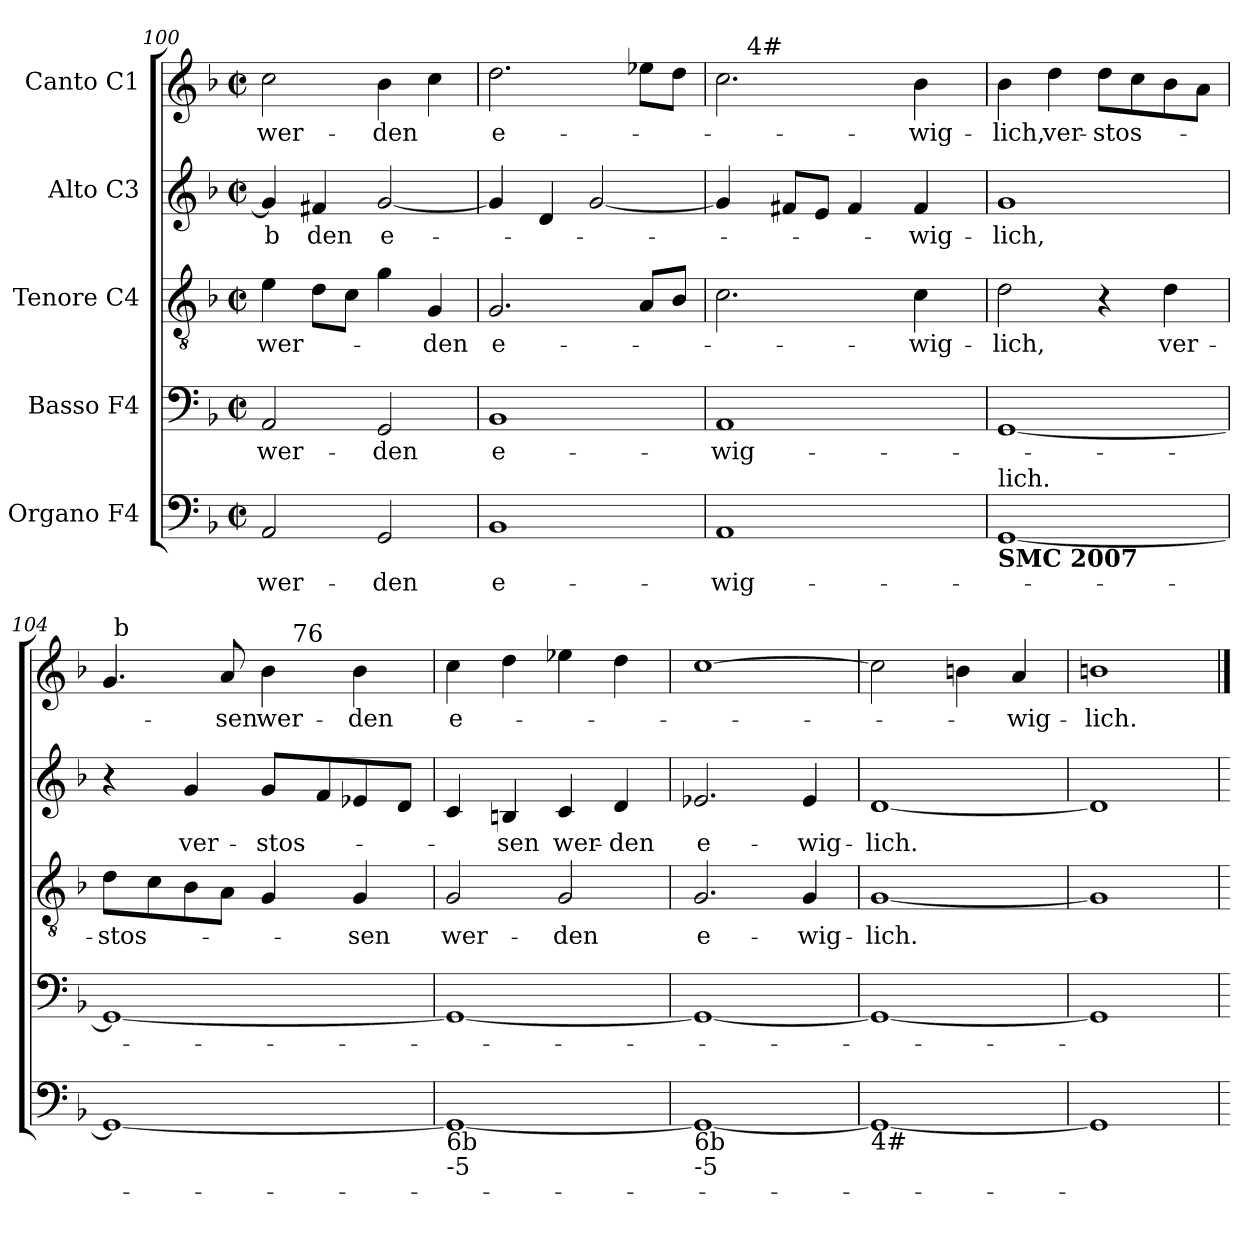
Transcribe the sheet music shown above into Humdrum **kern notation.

**kern	**text	**kern	**text	**kern	**text	**kern	**text	**kern	**text
*part5	*part5	*part4	*part4	*part3	*part3	*part2	*part2	*part1	*part1
*staff5	*staff5	*staff4	*staff4	*staff3	*staff3	*staff2	*staff2	*staff1	*staff1
*I"Organo  F4	*	*I"Basso  F4	*	*I"Tenore  C4	*	*I"Alto  C3	*	*I"Canto  C1	*
*clefF4	*	*clefF4	*	*clefGv2	*	*clefG2	*	*clefG2	*
*k[b-]	*	*k[b-]	*	*k[b-]	*	*k[b-]	*	*k[b-]	*
*F:	*	*F:	*	*F:	*	*F:	*	*F:	*
*M2/2	*	*M2/2	*	*M2/2	*	*M2/2	*	*M2/2	*
*met(c|)	*	*met(c|)	*	*met(c|)	*	*met(c|)	*	*met(c|)	*
=100	=100	=100	=100	=100	=100	=100	=100	=100	=100
!	!LO:LY:a:cj	!	!LO:LY:b:cj	!	!LO:LY:b:cj	!	!LO:LY:b:cj	!	!LO:LY:b:cj
2AA/	wer-	2AA/	wer-	4e\	wer-	4g/]	b	2cc\	wer-
!	!	!	!	!	!	!	!LO:LY:b:cj	!	!
.	.	.	.	8d\L	.	4f#X/	den	.	.
.	.	.	.	8c\J	.	.	.	.	.
!	!LO:LY:a:cj	!	!LO:LY:b:cj	!	!	!	!LO:LY:b:cj	!	!LO:LY:b:cj
2GG/	-den	2GG/	-den	4g\	.	[<2g/	e-	4b-\	-den
!	!	!	!	!	!LO:LY:b:cj	!	!	!	!
.	.	.	.	4G/	-den	.	.	4cc\	.
=101	=101	=101	=101	=101	=101	=101	=101	=101	=101
!	!LO:LY:a:rj	!	!LO:LY:b:rj	!	!LO:LY:b:cj	!	!	!	!LO:LY:b:cj
1BB-<	e-	1BB-	e-	2.G/	e-	4g/]	.	2.dd\	e-
.	.	.	.	.	.	4d/	.	.	.
.	.	.	.	.	.	[<2g/	.	.	.
.	.	.	.	8A/L	.	.	.	8ee-X\L	.
.	.	.	.	8B-/J	.	.	.	8dd\J	.
=102	=102	=102	=102	=102	=102	=102	=102	=102	=102
!	!LO:LY:a:cj	!	!LO:LY:b:cj	!	!	!	!	!	!
*	*	*	*	*	*	*	*	*^	*
1AA	-wig-	1AA	-wig-	2.c\	.	4g/]	.	2.cc\	16..ryy	.
!	!	!	!	!	!	!	!	!	!LO:TX:a:t=4#	!
.	.	.	.	.	.	.	.	.	2ryy	.
.	.	.	.	.	.	8f#X/L	.	.	.	.
.	.	.	.	.	.	8e/J	.	.	.	.
.	.	.	.	.	.	4f#/	.	.	.	.
.	.	.	.	.	.	.	.	.	4ryy	.
!	!	!	!	!	!LO:LY:b:cj	!	!LO:LY:b:cj	!	!	!LO:LY:b:cj
.	.	.	.	4c\	-wig-	4f#/	-wig-	4b-\	.	-wig-
.	.	.	.	.	.	.	.	.	8ryy	.
.	.	.	.	.	.	.	.	.	64ryy	.
!!LO:LB:g=z
=103	=103	=103	=103	=103	=103	=103	=103	=103	=103	=103
!	!	!	!	!	!	!	!	!LO:TX:a:t=1 03	!	!
!LO:TX:a:t=lich.	!	!	!	!	!	!	!	!	!	!
!	!	!	!	!	!LO:LY:b:cj	!	!LO:LY:b:cj	!	!	!LO:LY:b:cj
*	*	*	*	*	*	*	*	*v	*v	*
[<1GG	.	[<1GG	.	2d\	-lich,	1g	-lich,	4b-\	-lich,
!	!	!	!	!	!	!	!	!	!LO:LY:b:cj
.	.	.	.	.	.	.	.	4dd\	ver-
!	!	!	!	!	!	!	!	!	!LO:LY:b:cj
.	.	.	.	4r	.	.	.	8dd\L	-stos-
.	.	.	.	.	.	.	.	8cc\	.
!	!	!	!	!	!LO:LY:b:cj	!	!	!	!
.	.	.	.	4d\	ver-	.	.	8b-\	.
.	.	.	.	.	.	.	.	8a\J	.
!LO:TX:b:B:t=SMC 2007	!	!	!	!	!	!	!	!	!
=104	=104	=104	=104	=104	=104	=104	=104	=104	=104
!	!	!	!	!	!LO:LY:b:cj	!	!	!	!
*	*	*	*	*	*	*	*	*^	*
*	*	*	*	*	*	*	*	*	*^	*
1GG_<	.	1GG_<	.	8d\L	-stos-	4r	.	4.g/	64ryy	2ryy	.
!	!	!	!	!	!	!	!	!	!LO:TX:a:t=b	!	!
.	.	.	.	.	.	.	.	.	2ryy	.	.
.	.	.	.	8c\	.	.	.	.	.	.	.
!	!	!	!	!	!	!	!LO:LY:b:cj	!	!	!	!
.	.	.	.	8B-\	.	4g/	ver-	.	.	.	.
!	!	!	!	!	!	!	!	!	!	!	!LO:LY:b:cj
.	.	.	.	8A\J	.	.	.	8a/	.	.	-sen
!	!	!	!	!	!	!	!LO:LY:b:cj	!	!	!	!LO:LY:b:cj
.	.	.	.	4G/	.	8g/L	-stos-	4b-\	.	16ryy	wer-
.	.	.	.	.	.	.	.	.	4ryy	.	.
!	!	!	!	!	!	!	!	!	!	!LO:TX:a:t=76	!
.	.	.	.	.	.	.	.	.	.	4..ryy	.
.	.	.	.	.	.	8f/	.	.	.	.	.
!	!	!	!	!	!LO:LY:b:cj	!	!	!	!	!	!LO:LY:b:cj
.	.	.	.	4G/	-sen	8e-X/	.	4b-\	.	.	-den
.	.	.	.	.	.	.	.	.	8...ryy	.	.
.	.	.	.	.	.	8d/J	.	.	.	.	.
=105	=105	=105	=105	=105	=105	=105	=105	=105	=105	=105	=105
!	!	!	!	!	!LO:LY:b:cj	!	!	!	!	!	!LO:LY:b:cj
*	*	*	*	*	*	*	*	*v	*v	*v	*
1GG<_<	.	1GG_<	.	2G/	wer-	4c/	.	4cc\	e-
!	!	!	!	!	!	!	!LO:LY:b:cj	!	!
.	.	.	.	.	.	4Bn/	-sen	4dd\	.
!	!	!	!	!	!LO:LY:b:cj	!	!LO:LY:b	!	!
.	.	.	.	2G/	-den	4c/	wer-	4ee-X\	.
!	!	!	!	!	!	!	!LO:LY:b:rj	!	!
.	.	.	.	.	.	4d/	-den	4dd\	.
!LO:TX:b:t=6b	!	!	!	!	!	!	!	!	!
!LO:TX:b:t=-5	!	!	!	!	!	!	!	!	!
=106	=106	=106	=106	=106	=106	=106	=106	=106	=106
!	!	!	!	!	!LO:LY:b:cj	!	!LO:LY:b:cj	!	!
1GG_<	.	1GG_<	.	2.G/	e-	2.e-X/	e-	[>1cc	.
!	!	!	!	!	!LO:LY:b:cj	!	!LO:LY:b:cj	!	!
.	.	.	.	4G/	-wig-	4e-/	-wig-	.	.
!LO:TX:b:t=6b	!	!	!	!	!	!	!	!	!
!LO:TX:b:t=-5	!	!	!	!	!	!	!	!	!
=107	=107	=107	=107	=107	=107	=107	=107	=107	=107
!	!	!	!	!	!LO:LY:b:cj	!	!LO:LY:b:cj	!	!
1GG_<	.	1GG_<	.	[<1G	-lich.	[<1d	-lich.	2cc\]	.
.	.	.	.	.	.	.	.	4bn\	.
!	!	!	!	!	!	!	!	!	!LO:LY:b:cj
.	.	.	.	.	.	.	.	4a/	-wig-
!LO:TX:b:t=4#	!	!	!	!	!	!	!	!	!
=108	=108	=108	=108	=108	=108	=108	=108	=108	=108
!	!	!	!	!	!	!	!	!	!LO:LY:b:cj
1GG]	.	1GG]	.	1G]	.	1d]	.	1bn	-lich.
=	==	=	==	=	==	=	==	==	==
*-	*-	*-	*-	*-	*-	*-	*-	*-	*-
